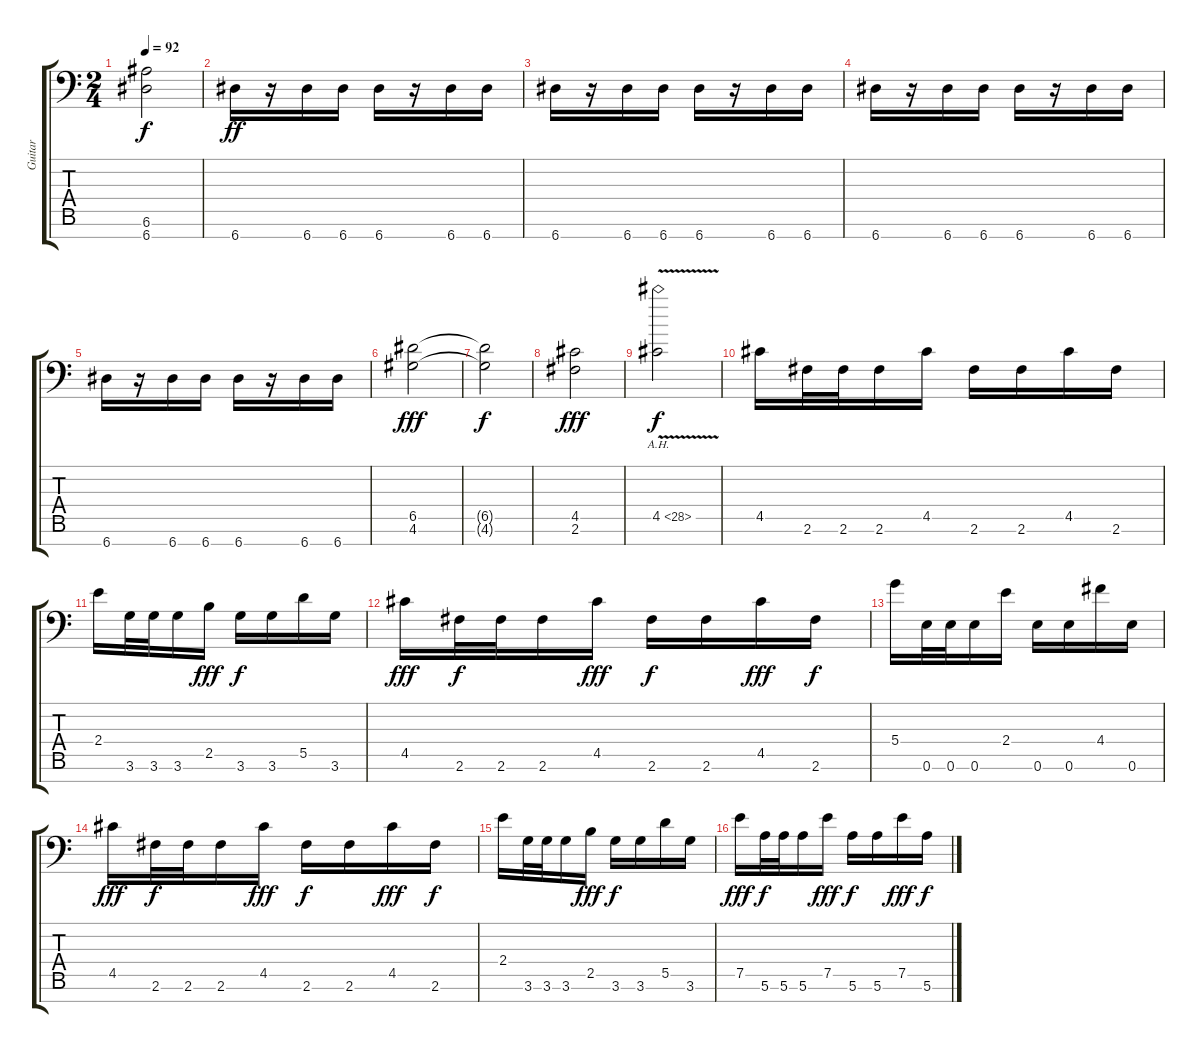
\track ("Guitar" "Guitar") {instrument distortionguitar}
\staff {score tabs}
\tuning (E4 B3 G3 D3 A2 E2 A1) {hide}
\ts (2 4)
\tempo 92
\clef f4
\ks c
(6.6{t} 6.7{t}).2{dy f} |
6.7.16{dy ff} r.16 6.7.16 6.7.16 6.7.16 r.16 6.7.16 6.7.16 |
6.7.16 r.16 6.7.16 6.7.16 6.7.16 r.16 6.7.16 6.7.16 |
6.7.16 r.16 6.7.16 6.7.16 6.7.16 r.16 6.7.16 6.7.16 |
6.7.16 r.16 6.7.16 6.7.16 6.7.16 r.16 6.7.16 6.7.16 |
(6.5 4.6).2{dy fff} |
(6.5{t} 4.6{t}).2{dy f} |
(4.5 2.6).2{dy fff} |
4.5{ah 24 v}.2{dy f} |
4.5.16 2.6.32 2.6.32 2.6.16 4.5.16 2.6.16 2.6.16 4.5.16 2.6.16 |
2.4.16 3.6.32 3.6.32 3.6.16 2.5.16{dy fff} 3.6.16{dy f} 3.6.16 5.5.16 3.6.16 |
4.5.16{dy fff} 2.6.32{dy f} 2.6.32 2.6.16 4.5.16{dy fff} 2.6.16{dy f} 2.6.16 4.5.16{dy fff} 2.6.16{dy f} |
5.4.16 0.6.32 0.6.32 0.6.16 2.4.16 0.6.16 0.6.16 4.4.16 0.6.16 |
4.5.16{dy fff} 2.6.32{dy f} 2.6.32 2.6.16 4.5.16{dy fff} 2.6.16{dy f} 2.6.16 4.5.16{dy fff} 2.6.16{dy f} |
2.4.16 3.6.32 3.6.32 3.6.16 2.5.16{dy fff} 3.6.16{dy f} 3.6.16 5.5.16 3.6.16 |
7.5.16{dy fff} 5.6.32{dy f} 5.6.32 5.6.16 7.5.16{dy fff} 5.6.16{dy f} 5.6.16 7.5.16{dy fff} 5.6.16{dy f}
